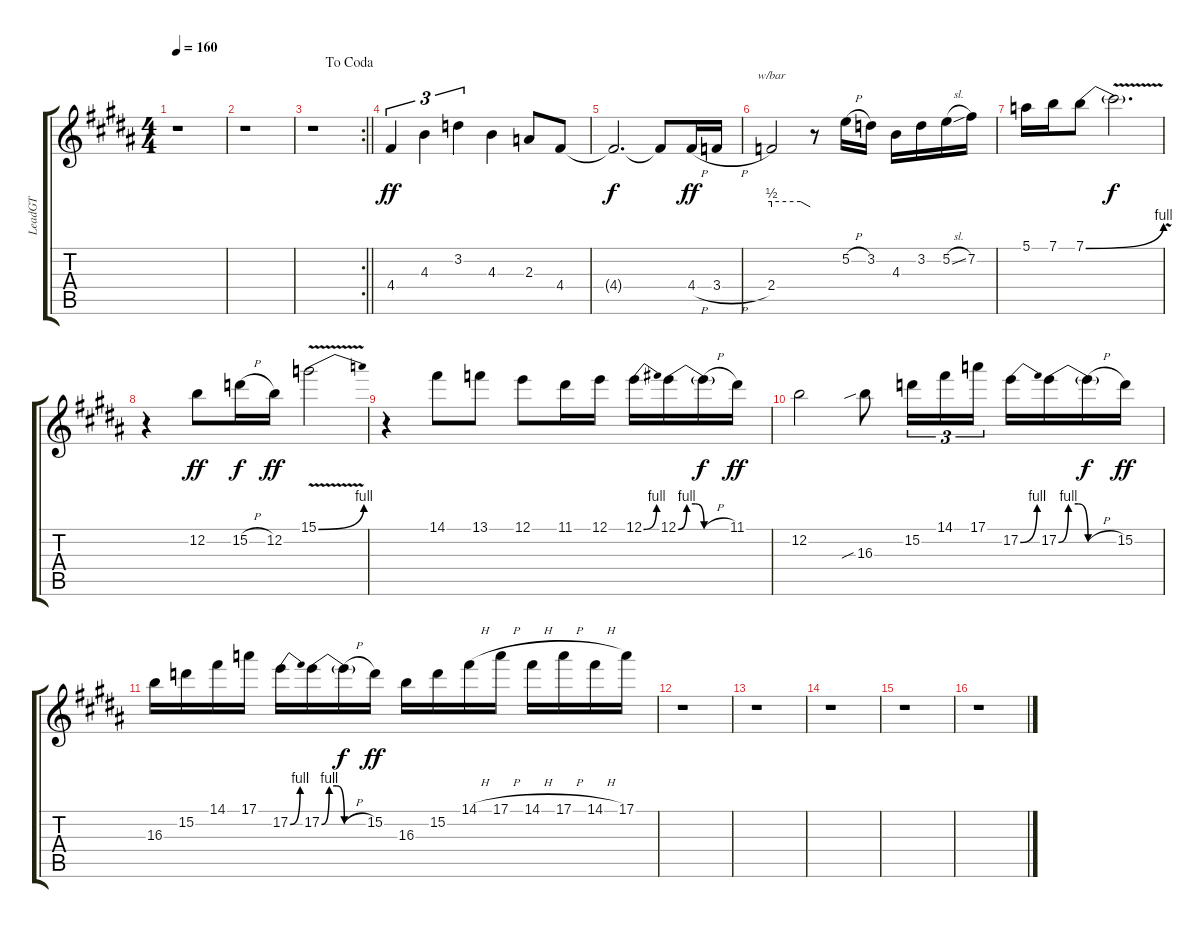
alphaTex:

\track ("LeadGT" "LeadGT") {instrument distortionguitar}
\staff {score tabs}
\tuning (E4 B3 G3 D3 A2 E2) {hide}
\ts (4 4)
\tempo 160
\clef g2
\ks b
r.1{dy ff} |
r.1 |
\rc 2
\jump dacoda
\barLineRight lightlight
r.1 |
4.4.4{tu (3 2)} 4.3.4{tu (3 2)} 3.2.4{tu (3 2)} 4.3.4 2.3.8 4.4.8 |
4.4{t}.2{d dy f} 4.4{t}.8 4.4{h}.16{dy ff} 3.4{h}.16 |
2.4.2{tbe (custom default 0 2 45 2 60 0)} r.8 5.2{h}.16 3.2.16 4.3.16 3.2.16 5.2{sl}.16 7.2.16 |
5.1.16 7.1.16 7.1{be (bend 0 0 60 4)}.8 7.1{v t}.2{d dy f} |
r.4 12.2.8{dy ff} 15.2{h}.16{dy f} 12.2.16{dy ff} 15.1{be (bend 0 0 60 4) v}.2 |
r.4 14.1.8 13.1.8 12.1.8 11.1.16 12.1.16 12.1{be (bend 0 0 60 4)}.16 12.1{be (custom 0 0 10 4 20 4 30 0 60 0)}.16 12.1{h t}.16{dy f} 11.1.16{dy ff} |
12.2.2 16.3{sib}.8 15.2.16{tu (3 2)} 14.1.16{tu (3 2)} 17.1.16{tu (3 2)} 17.2{be (bend 0 0 60 4)}.16 17.2{be (custom 0 0 10 4 20 4 30 0 60 0)}.16 17.2{h t}.16{dy f} 15.2.16{dy ff} |
16.3.16 15.2.16 14.1.16 17.1.16 17.2{be (bend 0 0 60 4)}.16 17.2{be (custom 0 0 10 4 20 4 30 0 60 0)}.16 17.2{h t}.16{dy f} 15.2.16{dy ff} 16.3.16 15.2.16 14.1{h}.16 17.1{h}.16 14.1{h}.16 17.1{h}.16 14.1{h}.16 17.1.16 |
r.1 |
r.1 |
r.1 |
r.1 |
r.1
